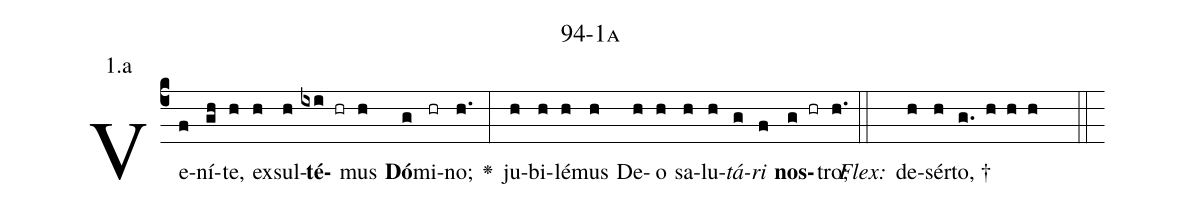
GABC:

name: 94-1a;
annotation: 1.a;
%%
(c4)Ve(f)ní(gh)te,(h) ex(h)sul(h)<b>té</b>(ixi hr)mus(h) <b>Dó</b>(g)mi(hr)no;(h.) <v>\greheightstar</v>(:) ju(h)bi(h)lé(h)mus(h) De(h)o(h) sa(h)lu(h)<i>tá</i>(g)<i>ri</i>(f) <b>nos</b>(g hr)tro;(h.) (::)
<i>Flex:</i>()  de(h)sér(h)to, †(g. h h h  ::)

%E(h) u(h) o(g) u(f) a(g) e.(h.) (::)
